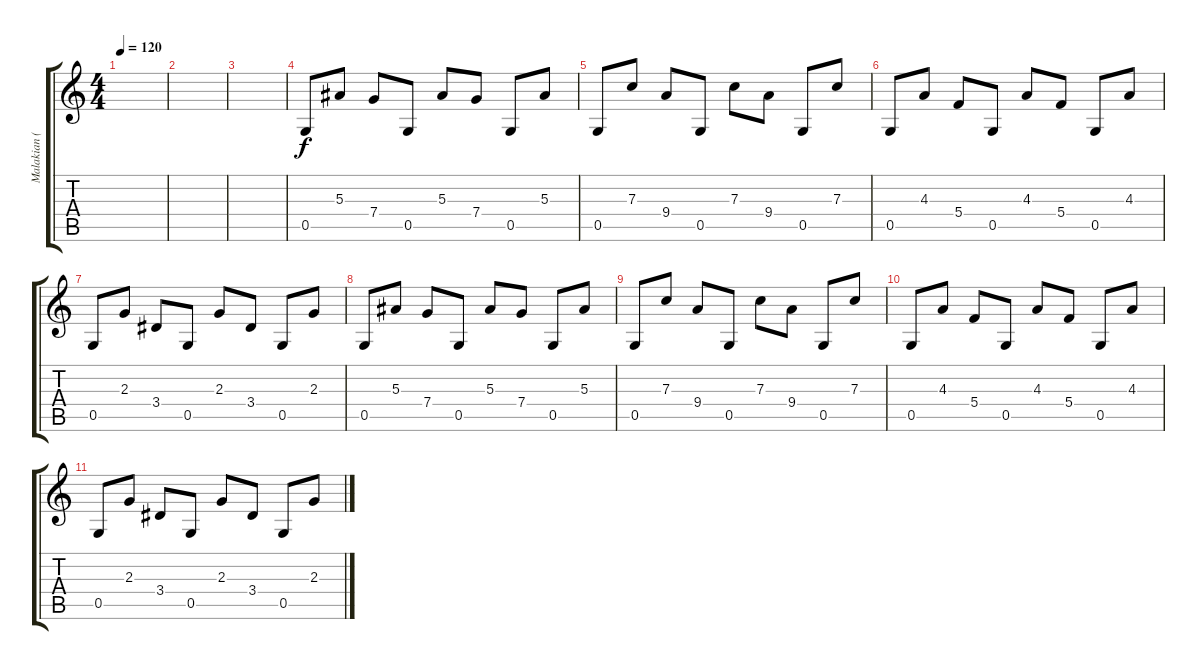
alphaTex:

\track ("Malakian (Clean)" "Malakian (") {instrument electricguitarclean}
\staff {score tabs}
\tuning (D4 A3 F3 C3 G2 C2) {hide}
\ts (4 4)
\tempo 120
\clef g2
\ks c
|
|
|
0.5.8 5.3.8 7.4.8 0.5.8 5.3.8 7.4.8 0.5.8 5.3.8 |
0.5.8 7.3.8 9.4.8 0.5.8 7.3.8 9.4.8 0.5.8 7.3.8 |
0.5.8 4.3.8 5.4.8 0.5.8 4.3.8 5.4.8 0.5.8 4.3.8 |
0.5.8 2.3.8 3.4.8 0.5.8 2.3.8 3.4.8 0.5.8 2.3.8 |
0.5.8 5.3.8 7.4.8 0.5.8 5.3.8 7.4.8 0.5.8 5.3.8 |
0.5.8 7.3.8 9.4.8 0.5.8 7.3.8 9.4.8 0.5.8 7.3.8 |
0.5.8 4.3.8 5.4.8 0.5.8 4.3.8 5.4.8 0.5.8 4.3.8 |
0.5.8 2.3.8 3.4.8 0.5.8 2.3.8 3.4.8 0.5.8 2.3.8
